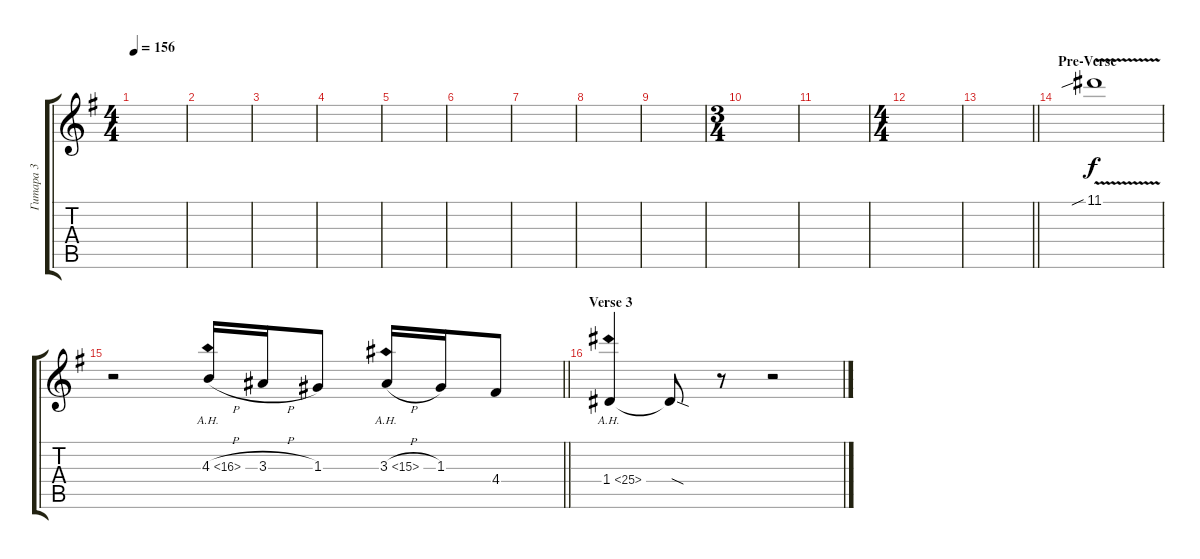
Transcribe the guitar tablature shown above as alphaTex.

\track ("Гитара 3" "Гитара 3") {instrument distortionguitar}
\staff {score tabs}
\tuning (E4 B3 G3 D3 A2 E2) {hide}
\ts (4 4)
\tempo 156
\clef g2
\ks eminor
|
|
|
|
|
|
|
|
|
\ts (3 4)
|
|
\ts (4 4)
|
\barLineRight lightlight
|
\section ("" "Pre-Verse")
11.1{v sib}.1 |
\barLineRight lightlight
r.2 4.3{ah 12 h}.16 3.3{h}.16 1.3.8 3.3{ah 12 h}.16 1.3.16 4.4.8 |
\section ("" "Verse 3")
1.4{ah 24}.4 1.4{sod t}.8 r.8 r.2
